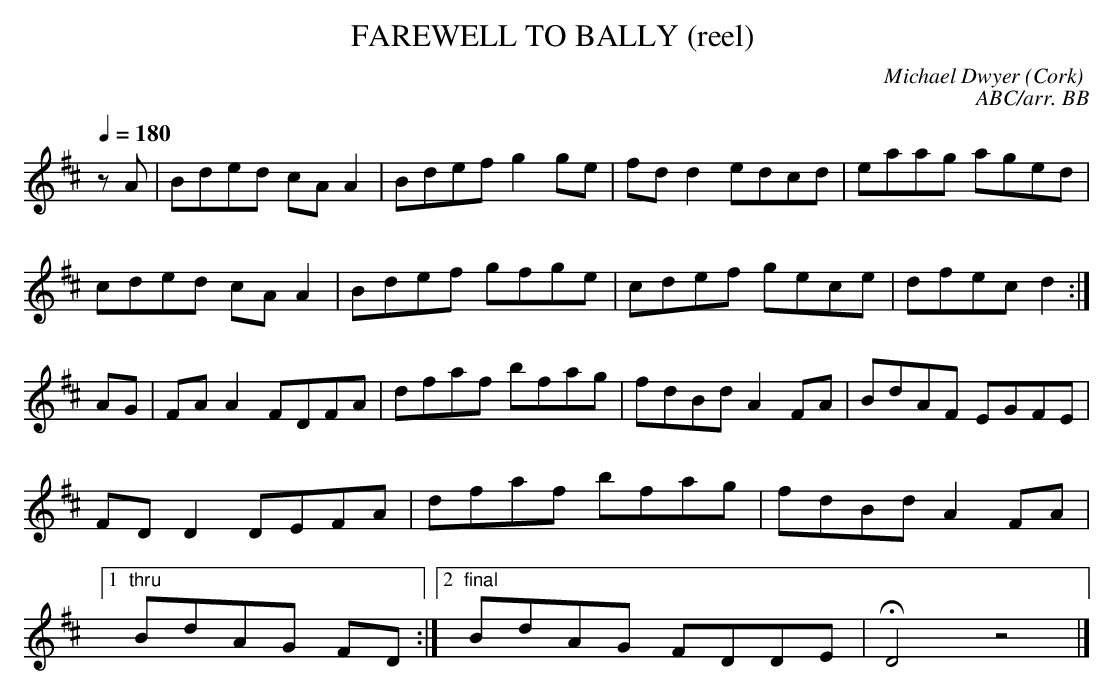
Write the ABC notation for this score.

X:1
T:FAREWELL TO BALLY (reel) \
C:Michael Dwyer (Cork) \
C:ABC/arr. BB\
M:4/4\
L:1/8\
Q:1/4=180\
K:D\
zA|Bded cAA2|Bdef g2ge|fdd2 edcd|eaag aged|\
cded cAA2|Bdef gfge|cdef gece|dfec d2 :|\
AG|FAA2 FDFA|dfaf bfag|fdBd A2FA|BdAF EGFE|\
FDD2 DEFA|dfaf bfag|fdBd A2FA|1 "thru"BdAG FD :|\
[2 "final"BdAG FDDE|HD4z4|]\
\
\
